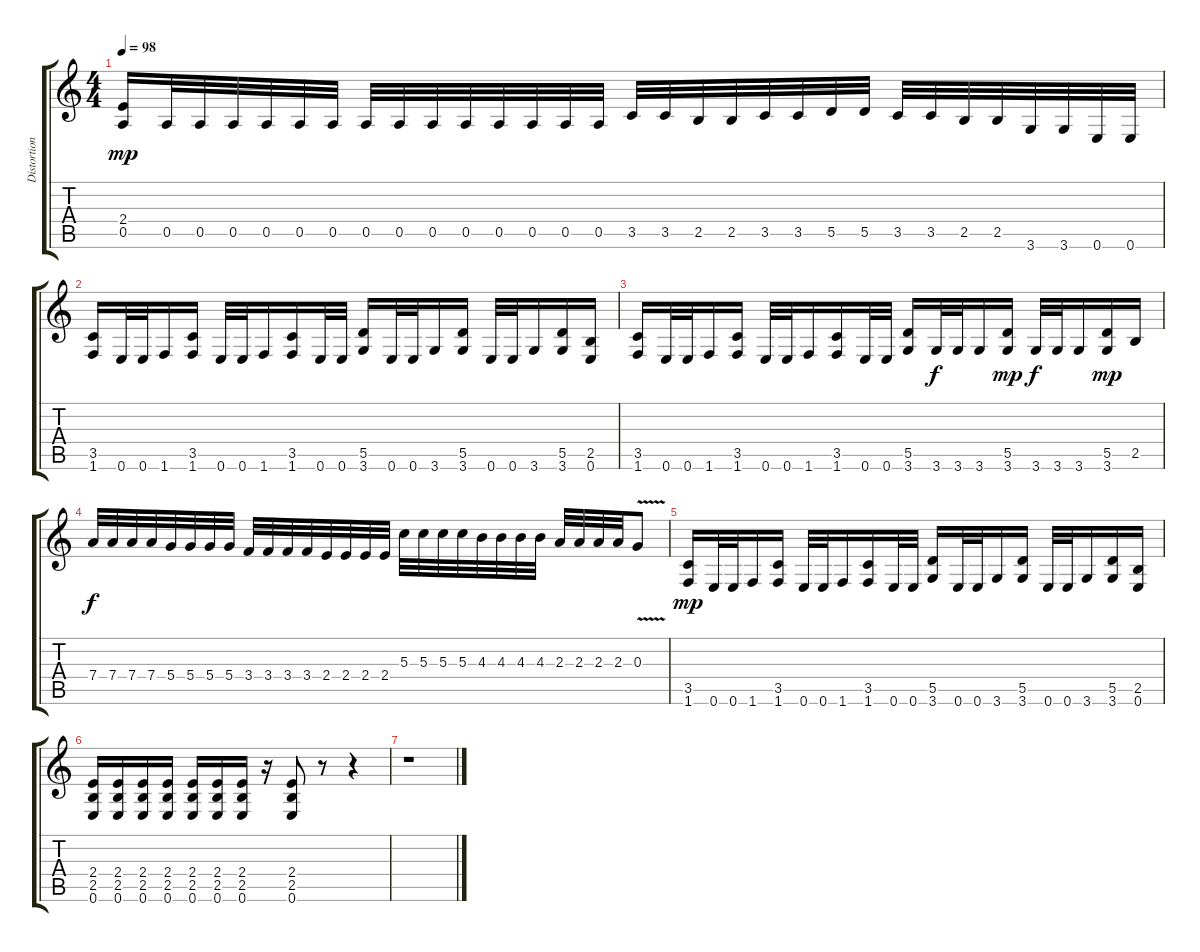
\track ("Distortion" "Distortion") {instrument distortionguitar}
\staff {score tabs}
\tuning (E4 B3 G3 D3 A2 E2) {hide}
\ts (4 4)
\tempo 98
\clef g2
\ks c
(2.4 0.5).16{dy mp} 0.5.32 0.5.32 0.5.32 0.5.32 0.5.32 0.5.32 0.5.32 0.5.32 0.5.32 0.5.32 0.5.32 0.5.32 0.5.32 0.5.32 3.5.32 3.5.32 2.5.32 2.5.32 3.5.32 3.5.32 5.5.32 5.5.32 3.5.32 3.5.32 2.5.32 2.5.32 3.6.32 3.6.32 0.6.32 0.6.32 |
(3.5 1.6).16 0.6.32 0.6.32 1.6.16 (3.5 1.6).16 0.6.32 0.6.32 1.6.16 (3.5 1.6).16 0.6.32 0.6.32 (5.5 3.6).16 0.6.32 0.6.32 3.6.16 (5.5 3.6).16 0.6.32 0.6.32 3.6.16 (5.5 3.6).16 (2.5 0.6).16 |
(3.5 1.6).16 0.6.32 0.6.32 1.6.16 (3.5 1.6).16 0.6.32 0.6.32 1.6.16 (3.5 1.6).16 0.6.32 0.6.32 (5.5 3.6).16 3.6.32{dy f} 3.6.32 3.6.16 (5.5 3.6).16{dy mp} 3.6.32{dy f} 3.6.32 3.6.16 (5.5 3.6).16{dy mp} 2.5.16 |
7.4.32{dy f} 7.4.32 7.4.32 7.4.32 5.4.32 5.4.32 5.4.32 5.4.32 3.4.32 3.4.32 3.4.32 3.4.32 2.4.32 2.4.32 2.4.32 2.4.32 5.3.32 5.3.32 5.3.32 5.3.32 4.3.32 4.3.32 4.3.32 4.3.32 2.3.32 2.3.32 2.3.32 2.3.32 0.3{v}.8 |
(3.5 1.6).16{dy mp} 0.6.32 0.6.32 1.6.16 (3.5 1.6).16 0.6.32 0.6.32 1.6.16 (3.5 1.6).16 0.6.32 0.6.32 (5.5 3.6).16 0.6.32 0.6.32 3.6.16 (5.5 3.6).16 0.6.32 0.6.32 3.6.16 (5.5 3.6).16 (2.5 0.6).16 |
(2.4 2.5 0.6).16 (2.4 2.5 0.6).16 (2.4 2.5 0.6).16 (2.4 2.5 0.6).16 (2.4 2.5 0.6).16 (2.4 2.5 0.6).16 (2.4 2.5 0.6).16 r.16 (2.4 2.5 0.6).8 r.8 r.4 |
r.1
